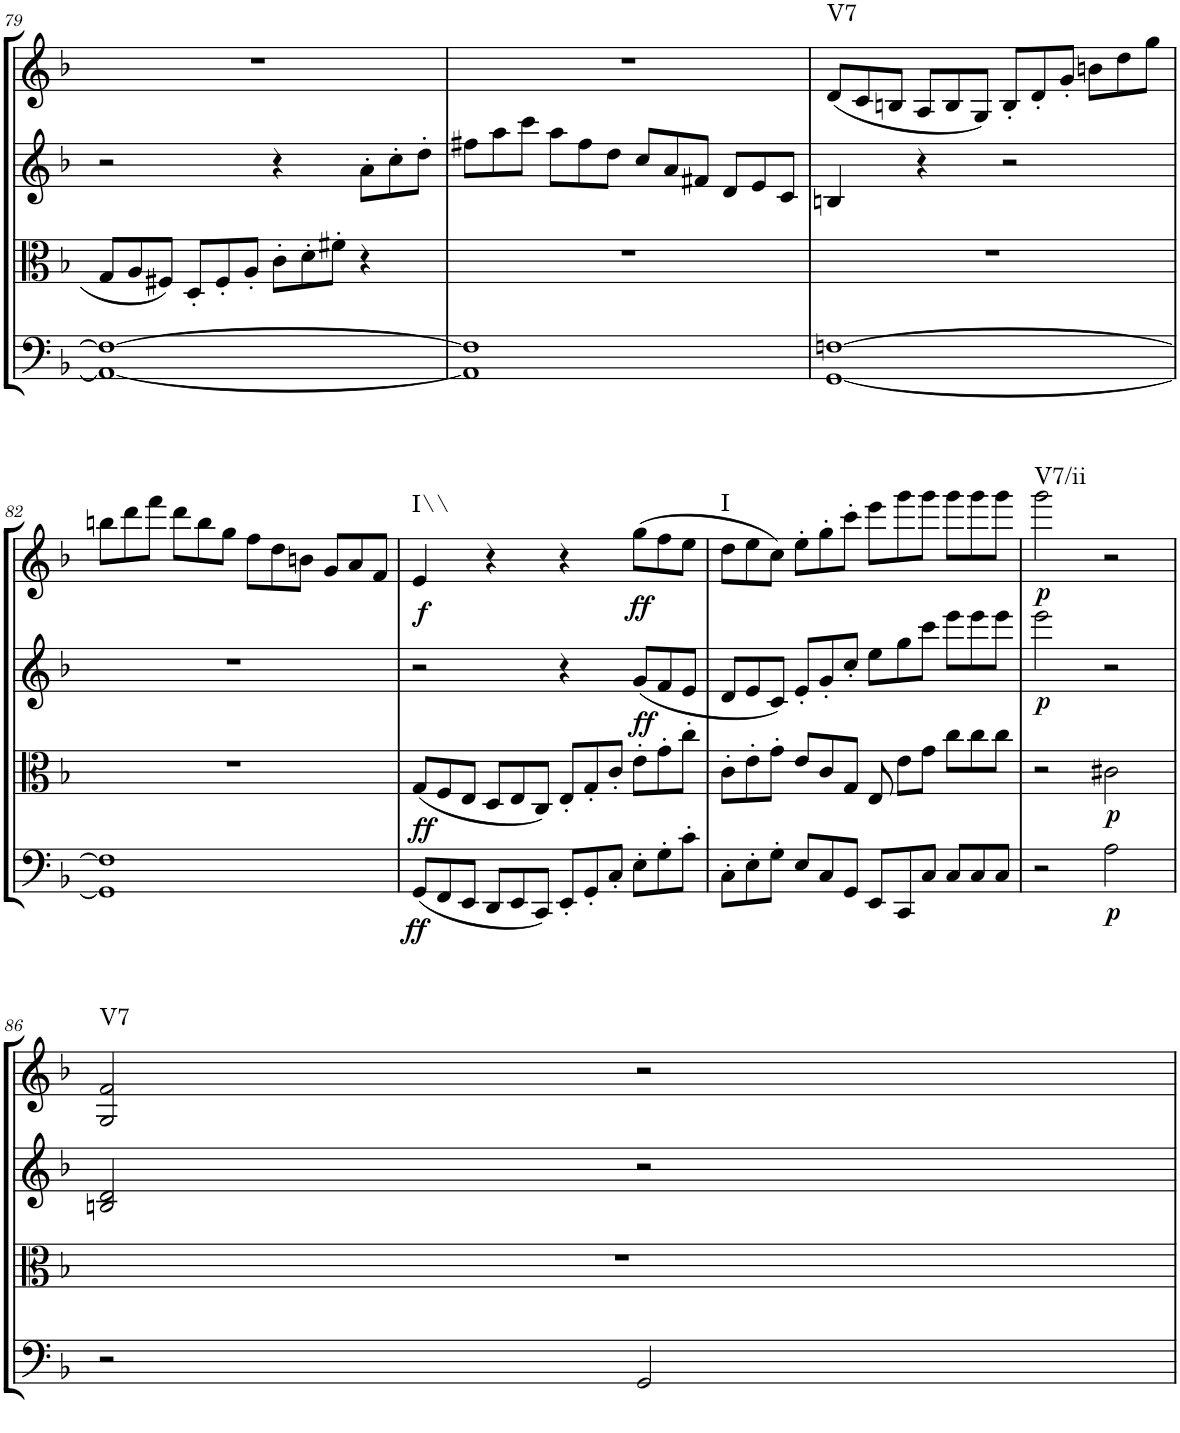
**kern	**dynam	**kern	**dynam	**kern	**dynam	**kern	**dynam	**harte
*part4	*part4	*part3	*part3	*part2	*part2	*part1	*part1	*part1
*staff4	*staff4	*staff3	*staff3	*staff2	*staff2	*staff1	*staff1	*
*I"Cello	*	*I"Viola	*	*I"2nd Violin	*	*I"1st Violin	*	*
*	*	*I'Vla	*	*I'Vln	*	*I'Vln	*	*
!!LO:PB:g=z
*clefF4	*	*clefC3	*	*clefG2	*	*clefG2	*	*
*k[b-]	*	*k[b-]	*	*k[b-]	*	*k[b-]	*	*
*M4/4	*	*M4/4	*	*M4/4	*	*M4/4	*	*
*met(c)	*	*met(c)	*	*met(c)	*	*met(c)	*	*
*	*	*Xtuplet	*	*	*	*	*	*
=79	=79	=79	=79	=79	=79	=79	=79	=79
1AA_ 1F#_	.	12G/L	.	2r	.	1r	.	.
.	.	12A/	.	.	.	.	.	.
.	.	12F#X/J	.	.	.	.	.	.
.	.	12D'/L	.	.	.	.	.	.
.	.	12F#'/	.	.	.	.	.	.
.	.	12A'/J	.	.	.	.	.	.
*	*	*tuplet	*	*	*	*	*	*
*	*	*Xbrackettup	*	*	*	*	*	*
.	.	12c'\L	.	4r	.	.	.	.
.	.	12d'\	.	.	.	.	.	.
.	.	12f#X'\J	.	.	.	.	.	.
*	*	*	*	*Xtuplet	*	*	*	*
.	.	4r	.	12a'\L	.	.	.	.
.	.	.	.	12cc'\	.	.	.	.
.	.	.	.	12dd'\J	.	.	.	.
=80	=80	=80	=80	=80	=80	=80	=80	=80
1AA] 1F#]	.	1r	.	12ff#X\L	.	1r	.	.
.	.	.	.	12aa\	.	.	.	.
.	.	.	.	12ccc\J	.	.	.	.
.	.	.	.	12aa\L	.	.	.	.
.	.	.	.	12ff#\	.	.	.	.
.	.	.	.	12dd\J	.	.	.	.
.	.	.	.	12cc/L	.	.	.	.
.	.	.	.	12a/	.	.	.	.
.	.	.	.	12f#X/J	.	.	.	.
.	.	.	.	12d/L	.	.	.	.
.	.	.	.	12e/	.	.	.	.
.	.	.	.	12c/J	.	.	.	.
=81	=81	=81	=81	=81	=81	=81	=81	=81
*	*	*	*	*	*	*Xtuplet	*	*
!	!	!	!	!	!	!	!	!LO:H:kt=V7
[1GG [1Fn	.	1r	.	4Bn/	.	(12d/L	.	N
.	.	.	.	.	.	12c/	.	.
.	.	.	.	.	.	12Bn/J	.	.
.	.	.	.	4r	.	12A/L	.	.
.	.	.	.	.	.	12B/	.	.
.	.	.	.	.	.	12G/J)	.	.
.	.	.	.	2r	.	12B'/L	.	.
.	.	.	.	.	.	12d'/	.	.
.	.	.	.	.	.	12g'/J	.	.
.	.	.	.	.	.	12bn\L	.	.
.	.	.	.	.	.	12dd\	.	.
.	.	.	.	.	.	12gg\J	.	.
!!LO:LB:g=z
=82	=82	=82	=82	=82	=82	=82	=82	=82
1GG] 1F]	.	1r	.	1r	.	12bbn\L	.	.
.	.	.	.	.	.	12ddd\	.	.
.	.	.	.	.	.	12fff\J	.	.
.	.	.	.	.	.	12ddd\L	.	.
.	.	.	.	.	.	12bb\	.	.
.	.	.	.	.	.	12gg\J	.	.
.	.	.	.	.	.	12ff\L	.	.
.	.	.	.	.	.	12dd\	.	.
.	.	.	.	.	.	12bn\J	.	.
.	.	.	.	.	.	12g/L	.	.
.	.	.	.	.	.	12a/	.	.
.	.	.	.	.	.	12f/J	.	.
=83	=83	=83	=83	=83	=83	=83	=83	=83
*Xtuplet	*	*Xtuplet	*	*	*	*	*	*
!	!LO:DY:b	!	!LO:DY:b	!	!	!	!LO:DY:b	!LO:H:kt=I\\
(12GG/L	ff	(12G/L	ff	2r	.	4e/	f	N
12FF/	.	12F/	.	.	.	.	.	.
12EE/J	.	12E/J	.	.	.	.	.	.
12DD/L	.	12D/L	.	.	.	4r	.	.
12EE/	.	12E/	.	.	.	.	.	.
12CC/J)	.	12C/J)	.	.	.	.	.	.
12EE'/L	.	12E'/L	.	4r	.	4r	.	.
12GG'/	.	12G'/	.	.	.	.	.	.
12C'/J	.	12c'/J	.	.	.	.	.	.
!	!	!	!	!	!LO:DY:b	!	!LO:DY:b	!
12E'\L	.	12e'\L	.	(12g/L	ff	(12gg\L	ff	.
12G'\	.	12g'\	.	12f/	.	12ff\	.	.
12c'\J	.	12cc'\J	.	12e/J	.	12ee\J	.	.
=84	=84	=84	=84	=84	=84	=84	=84	=84
!	!	!	!	!	!	!	!	!LO:H:kt=I
12C'\L	.	12c'\L	.	12d/L	.	12dd\L	.	N
12E'\	.	12e'\	.	12e/	.	12ee\	.	.
12G'\J	.	12g'\J	.	12c/J)	.	12cc\J)	.	.
12E/L	.	12e/L	.	12e'/L	.	12ee'\L	.	.
12C/	.	12c/	.	12g'/	.	12gg'\	.	.
12GG/J	.	12G/J	.	12cc'/J	.	12ccc'\J	.	.
12EE/L	.	12E/	.	12ee\L	.	12eee\L	.	.
12CC/	.	12e\L	.	12gg\	.	12ggg\	.	.
12C/J	.	12g\J	.	12ccc\J	.	12ggg\J	.	.
12C/L	.	12cc\L	.	12eee\L	.	12ggg\L	.	.
12C/	.	12cc\	.	12eee\	.	12ggg\	.	.
12C/J	.	12cc\J	.	12eee\J	.	12ggg\J	.	.
=85	=85	=85	=85	=85	=85	=85	=85	=85
!	!	!	!	!	!LO:DY:b	!	!LO:DY:b	!LO:H:kt=V7/ii
2r	.	2r	.	2eee\	p	2ggg\	p	N
!	!LO:DY:b	!	!LO:DY:b	!	!	!	!	!
2A\	p	2c#X\	p	2r	.	2r	.	.
!!LO:LB:g=z
=86	=86	=86	=86	=86	=86	=86	=86	=86
!	!	!	!	!	!	!	!	!LO:H:kt=V7
2r	.	1r	.	2Bn/ 2d/	.	2G/ 2f/	.	N
2GG/	.	.	.	2r	.	2r	.	.
=	=	=	=	=	=	=	=	=
*-	*-	*-	*-	*-	*-	*-	*-	*-
